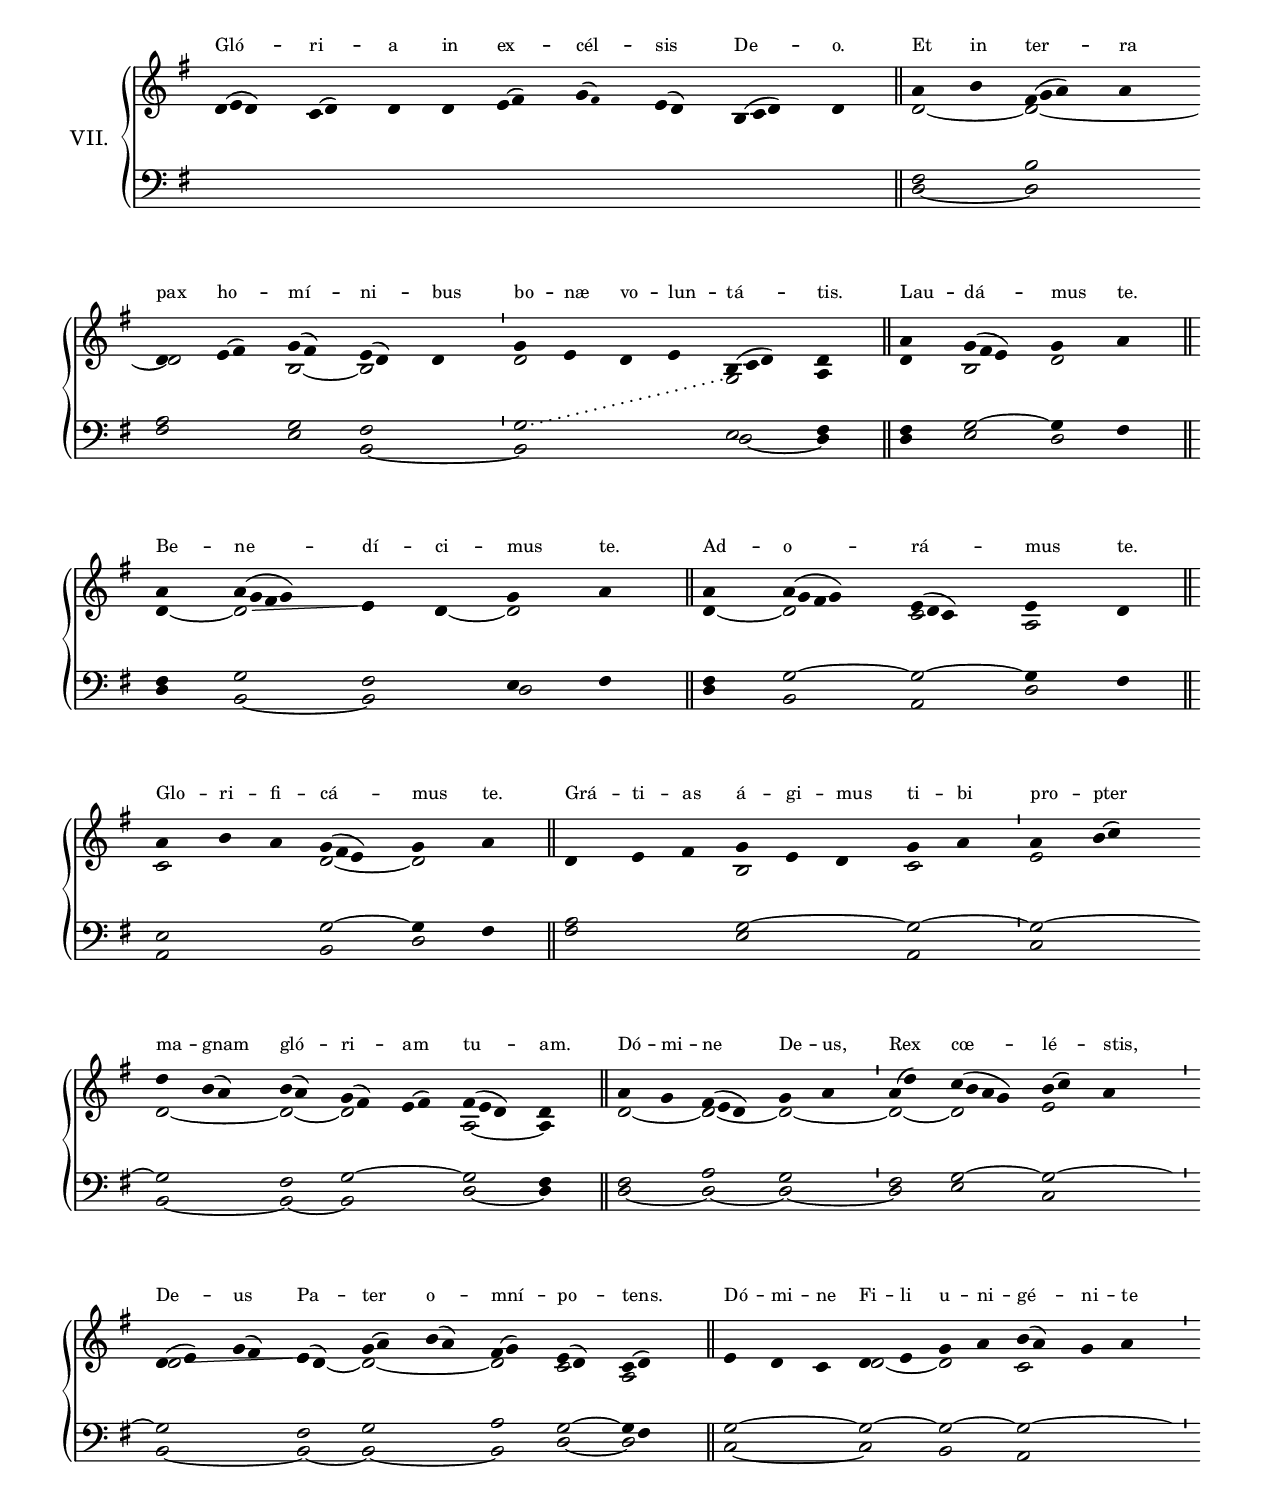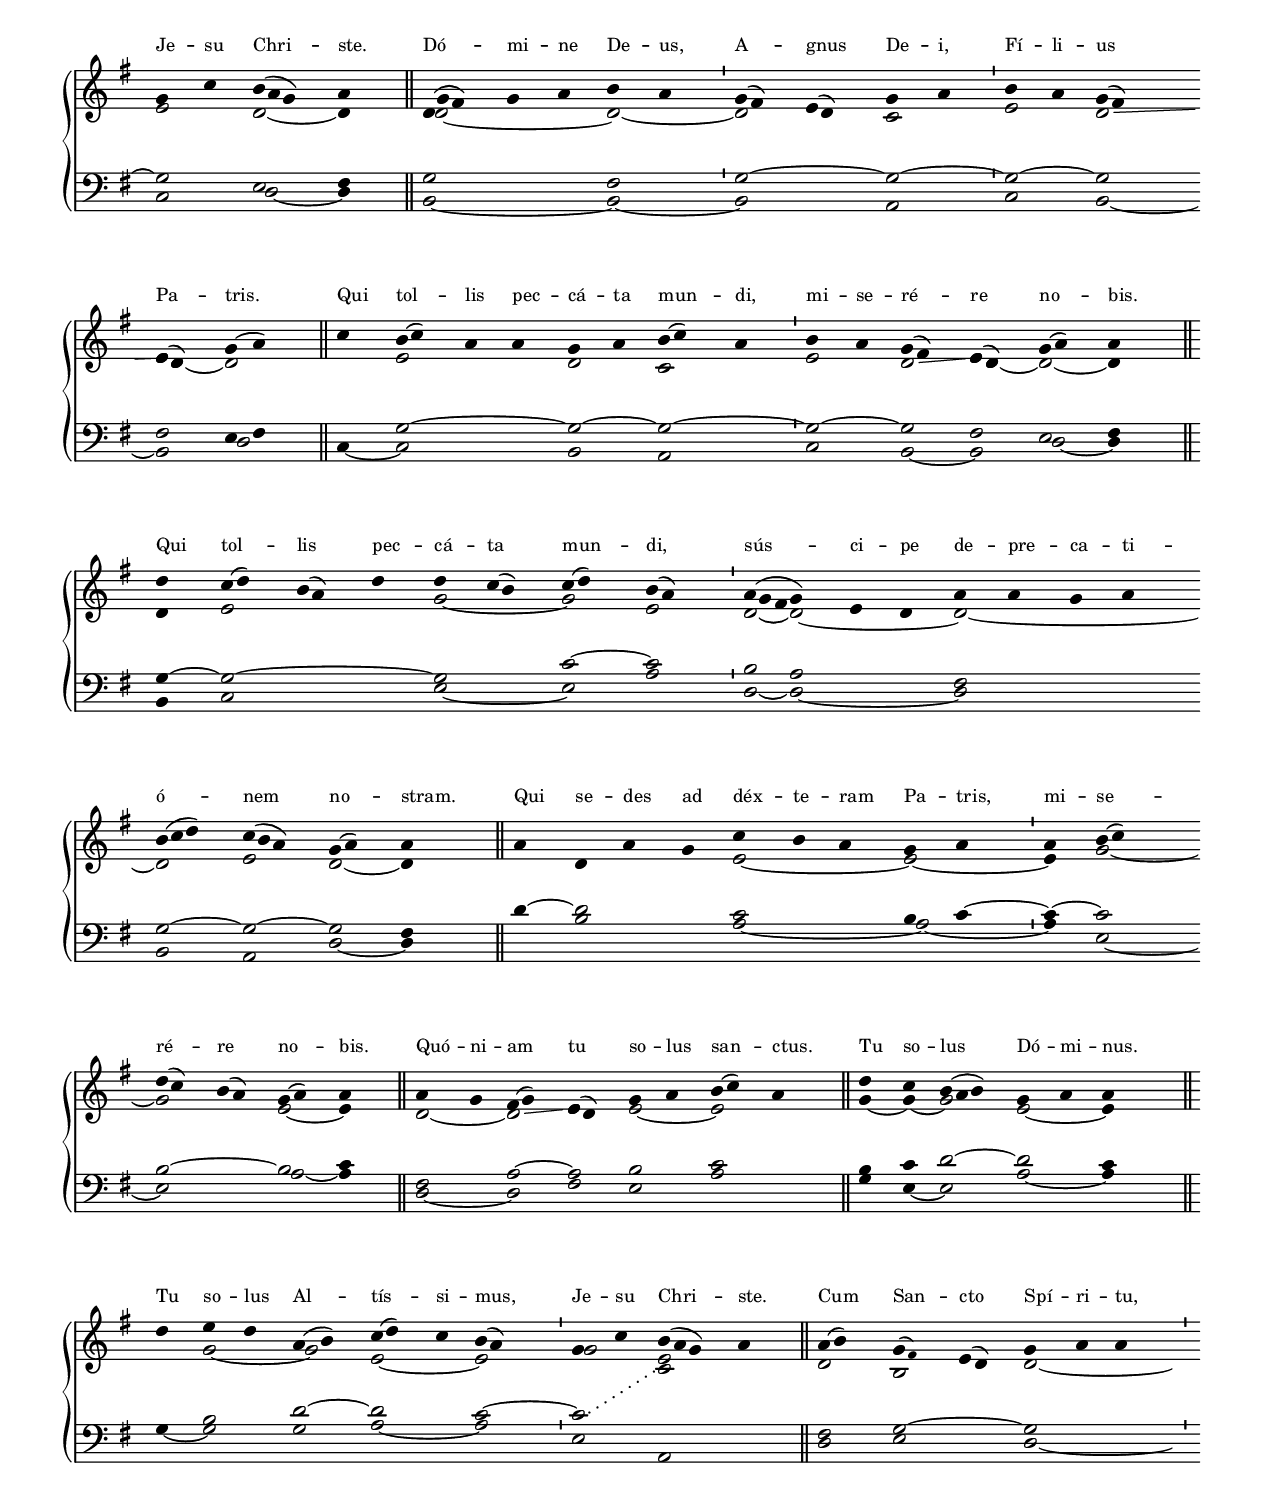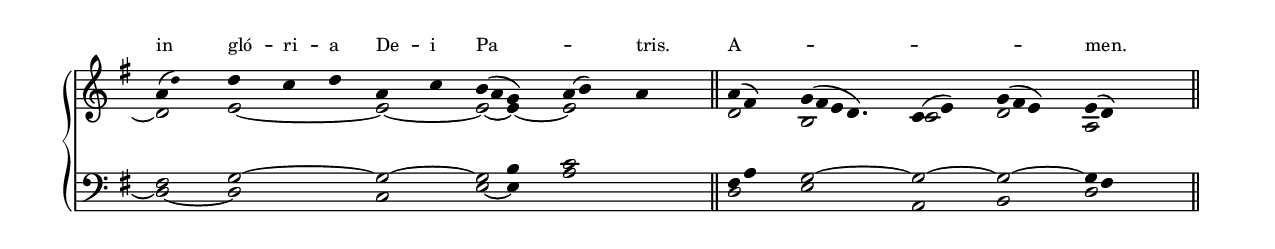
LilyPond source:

\version  "2.18.0"
\include "gregorian.ly"
\include "noh2.ily"

global = {
  \key g \major
  \cadenzaOn
}

chantText = \lyricmode {
  Gló -- ri -- a in ex -- cél -- sis De -- o.
  Et in ter -- ra pax ho -- mí --  ni -- bus
  bo -- næ vo -- lun -- tá -- tis.
  Lau -- dá -- mus te.
  Be -- ne -- dí -- ci -- mus te.
  Ad -- o -- rá -- mus te.
  Glo -- ri -- fi -- cá -- mus te.
  Grá -- ti -- as á -- gi -- mus ti -- bi
  pro -- pter ma -- gnam gló -- ri -- am tu -- am.
  Dó -- mi -- ne De -- us, Rex cœ --  lé -- stis,
  De -- us Pa -- ter o -- mní -- po -- tens.
  Dó -- mi -- ne Fi -- li u -- ni -- gé -- ni -- te
  Je -- su Chri -- ste.
  Dó -- mi -- ne De -- us, A -- gnus De -- i, Fí -- li -- us Pa -- tris.
  Qui tol --  lis pec -- cá -- ta mun -- di,
  mi -- se -- ré -- re no -- bis.
  Qui tol -- lis pec -- cá -- ta mun -- di,
  sús -- ci -- pe de -- pre -- ca -- ti -- ó -- nem no -- stram.
  Qui se -- des ad déx -- te -- ram Pa -- tris,
  mi -- se -- ré -- re no -- bis.
  Quó -- ni -- am tu so -- lus san -- ctus.
  Tu so -- lus Dó -- mi -- nus.
  Tu so -- lus Al -- tís -- si -- mus, Je -- su Chri -- ste.
  Cum San -- cto Spí -- ri -- tu, in gló -- ri -- a De -- i Pa -- _ tris.
  A -- _ _ _ men.
}

chantMusic = \relative c' {
  %1
  d4( e d) c( d) d d e( fis)
  g( \once \teeny fis) e( d) b( c d) d \finalis

  %2
  a'4 b fis( g a) a \forceBreak
  d,4 e( fis) g( fis) e( d) d4 \divisioMinima
  g e d e b( c d) d \finalis

  %3
  a'4 g( fis e) g4 a4 \finalis \forceBreak

  %4
  a4 a( g fis g) e4 d g a \finalis

  %5
  a4 a( g fis g) e( d c) e4 d4 \finalis \forceBreak

  %6
  a'4 b a g( fis e) g4 a \finalis

  %7
  d,4 e fis g e d g a \divisioMinima
  a b( c) \forceBreak
  d4 b( a) b( a) g( fis) e( fis) fis( e d) d4 \finalis

  %8
  a'4 g fis( e d) g a \divisioMinima
  a( d) c( b a g) b( c) a4 \divisioMinima \forceBreak
  d,( e) g( fis) e( d) g( a) b( a) fis( g) e( d) c( d) \finalis

  %9
  e4 d c d e g a b( a) g a \divisioMinima \forceBreak
  g c b( a g) a4 \finalis

  %10
  d,( g fis) g4 a b a \divisioMinima
  g( fis) e( d) g a \divisioMinima
  b a g( fis) \forceBreak
  e( d) g( a) \finalis

  %11
  c4 b( c) a a g a b( c) a4 \divisioMinima
  b a g( fis) e( d) g( a) a4 \finalis \forceBreak

  %12
  d c( d) b( a) d d c( b) c( d) b( a) \divisioMinima
  a( g fis g) e d a' a g a \forceBreak
  b( c d) c( b a) g( a) a4 \finalis

  %13
  a4 d, a' g c b a g a \divisioMinima
  a b( c) \forceBreak
  d( c) b( a) g( a) a4 \finalis

  %14
  a4 g fis( g) e( d) g4 a b( c) a4 \finalis

  %15
  d4 c b( a b) g4 a a \finalis \forceBreak

  %16
  d4 e d a( b) c( d) c4 b( a) \divisioMinima
  g4 c b( a g) a4 \finalis

  %17
  a( b) g( \once \teeny fis) e( d) g4 a a \divisioMinima \forceBreak
  a( \once \teeny d) d4 c d a c b( a g) a( b) a4 \finalis

  %18
  a( fis) g( fis e d4.) c4( e) g( fis e) e( d) \finalis
}

altoMusic = \relative c' {
  %2
  s2*8 s4
  d2~ d2*2~ d2*3/2 b2~ b2*3/2
  d2*2 g,2*3/2 a4

  %3
  d4 b2*3/2 d2

  %4
  d4~ d2*2 \glissando e4 d4~ d2

  %5
  d4~ d2*2 c2*3/2 a2

  %6
  c2*3/2 d~ d2

  %7
  s4*3 b2*3/2 c2
  e2*3/2 d~ d2~ d2*2 a2*3/2~ a4

  %8
  d2~ d2*3/2~ d2~
  d2~ d2*2 e2*3/2
  d2*2 -\tweak Glissando.Y-offset #-0.7 \glissando e4
  d~ d2*2~ d2 c2 a2

  %9
  s4*3 d2~ d c2*2
  e2 d2*3/2~ d4

  %10
  d2*5/2~ d2~ d2*2 c2 e2
  \allowVoiceLineBreak d2 \glissando e4
  d~ d2

  %11
  s4 e2*2 d2 c2*3/2
  e2 d2 -\tweak Glissando.Y-offset #-0.7 \glissando e4
  d4~ d2~ d4

  %12
  d4 e2*5/2 g2*3/2~ g2 e2
  d2*3/2~ d2*3/2~ d2*2~ d2*3/2 e d2~ d4

  %13
  s2*2 e2*3/2~ e2~
  e4 g2~ g2*2 e2~ e4

  %14
  d2~ d2 \glissando e4*2 e2~ e2*3/2

  %15
  g4~ g~ g2*3/2 e2~ e4

  %16
  s4 g2~ g2 e2*3/2~ e2
  g2 <c, e>2*2

  %17
  d2 b2*2 d2*3/2~
  d2 e2*3/2~ e2~ e2~ e4~ e2*3/2

  %18
  d2 b2*9/4 c2 d2*3/2 a2
}

tenorMusic = \relative c' {
  %2
  s2*8 s4 \finalis
  fis,2 b2*2 a2*3/2 g2 fis2*3/2 \divisioMinima
  g2*2 e2*3/2 fis4 \finalis

  %3
  fis4 g2*3/2~ g4 fis \finalis

  %4
  fis4 g2*2 fis2 e4 fis \finalis

  %5
  fis4 g2*2~ g2*3/2~ g4 fis \finalis

  %6
  e2*3/2 g2*3/2~ g4 fis \finalis
 
  %7
  a2*3/2 g~ g2~ \divisioMinima
  g2*3/2~ g fis2 g2*2~ g2*3/2 fis4 \finalis

  %8
  fis2 a2*3/2 g2 \divisioMinima
  fis2 g2*2~ g2*3/2~ \divisioMinima
  g2*2 fis2 g2*2 a2 g~ g4 fis4 \finalis

  %9
  g2*3/2~ g2~ g~ g2*2~ \divisioMinima
  g2 e2*3/2 fis4 \finalis

  %10
  g2*5/2 fis2 \divisioMinima
  g2*2~ g2~ \divisioMinima
  g~ g2 fis e4 fis4 \finalis

  %11
  s4 g2*2~ g2~ g2*3/2~ \divisioMinima
  g2~ g2 fis e fis4 \finalis

  %12
  g4~ g2*5/2~ g2*3/2 c2~ c \divisioMinima
  b2*3/2 a2*3/2 fis2*2 g2*3/2~ g~ g2 fis4 \finalis

  %13
  d'4~ d2*3/2 c b4 c4~ \divisioMinima
  c~ c2 b2*2~ b2 c4 \finalis

  %14
  fis,2 a2~ a b2 c2*3/2 \finalis

  %15
  b4 c d2*3/2~ d2 c4 \finalis

  %16
  s4 b2 d2~ d2*3/2 c2~ \divisioMinima
  c2 s2*2 \finalis

  %17
  fis,2 g2*2~ g2*3/2 \divisioMinima
  fis2 g2*3/2~ g2~ g2 b4 c2*3/2 \finalis

  %18
  fis,4 a4 g2*9/4~ g2~ g2*3/2~ g4 fis4 \finalis
}

bassMusic = \relative c {
  %2
  s2*8 s4
  d2~ d2*2 fis2*3/2 e2 b2*3/2~
  b2*2 d2*3/2~ d4

  %3
  d4 e2*3/2 d2

  %4
  d4 b2*2~ b2 d2

  %5
  d4 b2*2 a2*3/2 d2

  %6
  a2*3/2 b2*3/2 d2

  %7
  fis2*3/2 e a,2
  c2*3/2 b~ b2~ b2*2 d2*3/2~ d4

  %8
  d2~ d2*3/2~ d2~
  d2 e2*2 c2*3/2
  b2*2~ b2~ b2*2~ b2 d~ d

  %9
  c2*3/2~ c2 b a2*2
  c2 d2*3/2~ d4

  %10
  b2*5/2~ b2~
  b2*2 a2
  c b2~ b d

  %11
  c4~ c2*2 b2 a2*3/2
  c2 b2~ b d~ d4

  %12
  b4 c2*5/2 e2*3/2~ e2 a
  d,2*3/2~ d2*3/2~ d2*2 b2*3/2 a d2~ d4

  %13
  s4 b'2*3/2 a~ a2~
  a4 e2~ e2*2 a2~ a4

  %14
  d,2~ d2 fis e2 a2*3/2

  %15
  g4 e~ e2*3/2 a2~ a4

  %16
  g4~ g2 g2 a2*3/2~ a2
  e2 a,2*2

  %17
  d2 e2*2 d2*3/2~
  d2~ d2*3/2 c2 e2~ e4 a2*3/2

  %18
  d,2 e2*9/4 a,2 b2*3/2 d2
}

voiceLines = \relative c' {
  \voiceLineStyle

  %2
  s2*15 s4
  \voiceLine "down" "up" g2*2 g2*3/2

  %16
  s2*113 s4
  \voiceLine "down" "up" c2 c2
}

\score {
  <<
    \new Lyrics
  \new GrandStaff <<
    \set GrandStaff.instrumentName = "VII."

    \new Staff = up <<
      \new Voice = "chant" {
        \voiceOne \global \chantMusic
      }
      \new Voice {
        \voiceTwo \global \altoMusic
      }
    >>

    \new Staff = down <<
      \clef bass
      \new Voice {
        \voiceOne \global \tenorMusic
      }
      \new Voice {
        \voiceTwo \global \bassMusic
      }
      \new Voice {
        \voiceThree \global \voiceLines
      }
    >>

  >>
    \context Lyrics {
      \lyricsto chant \chantText
    }
>>
}
 

